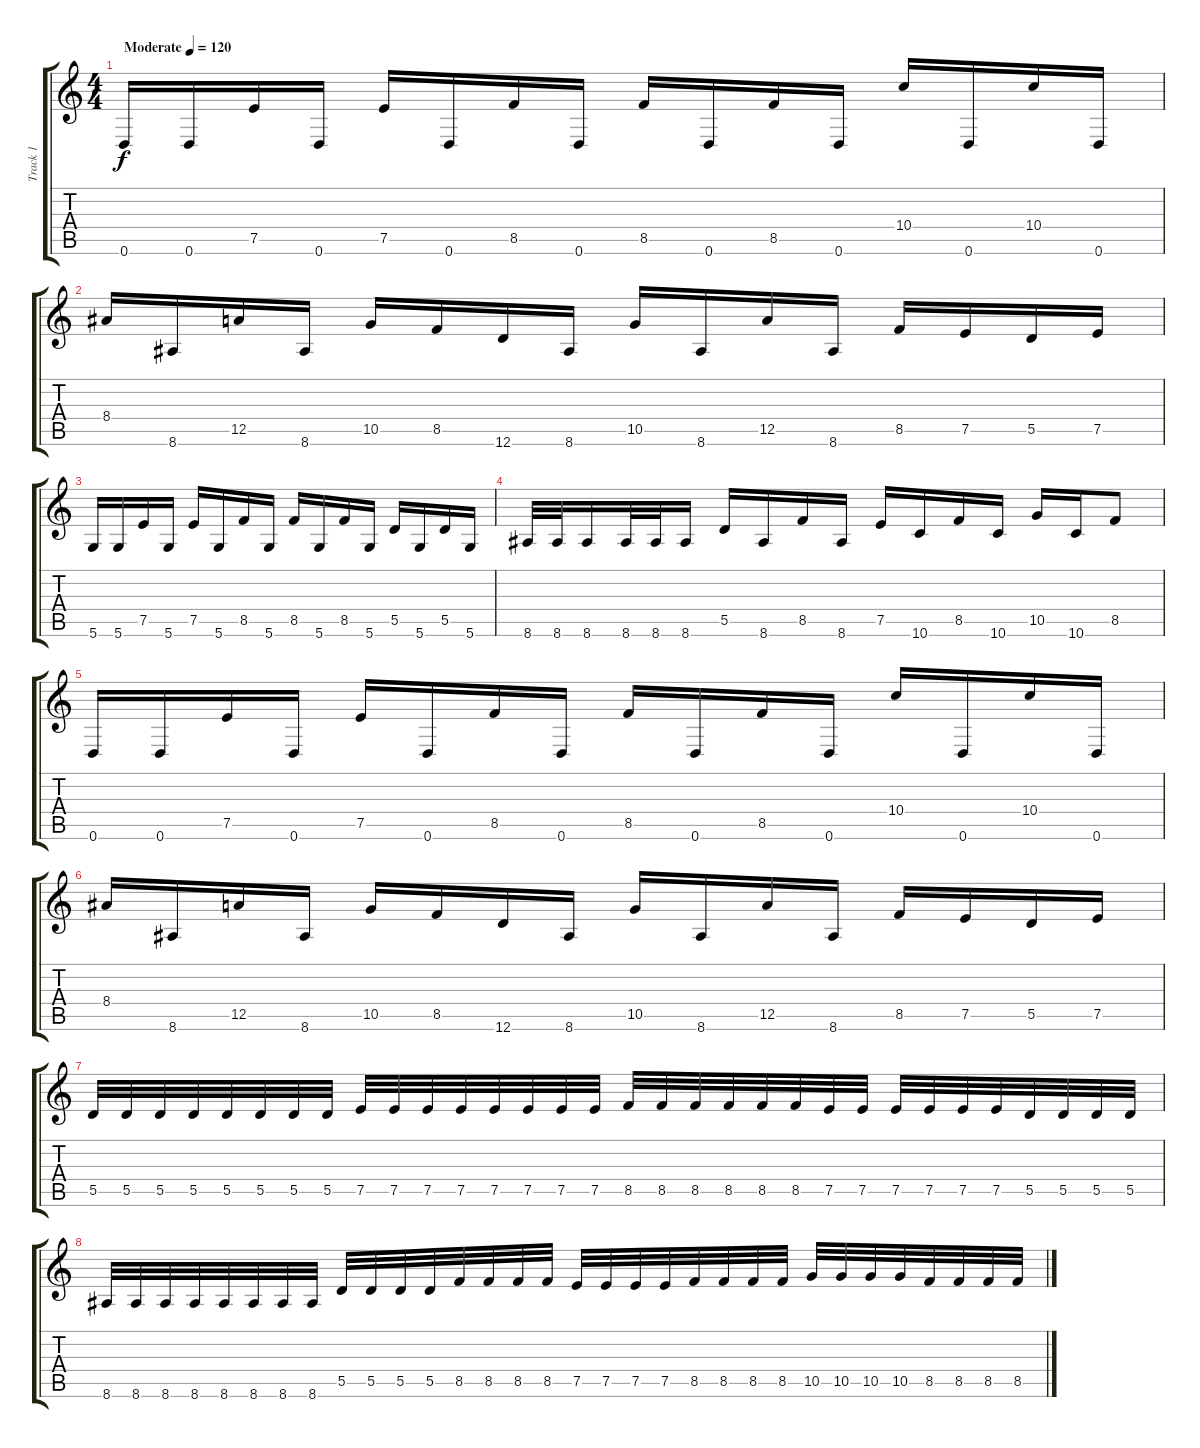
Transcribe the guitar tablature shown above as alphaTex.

\track ("Track 1" "Track 1") {instrument distortionguitar}
\staff {score tabs}
\tuning (E4 B3 G3 D3 A2 D2) {hide}
\ts (4 4)
\tempo (120 "Moderate")
\clef g2
\ks c
0.6.16{dy f instrument distortionguitar} 0.6.16 7.5.16 0.6.16 7.5.16 0.6.16 8.5.16 0.6.16 8.5.16 0.6.16 8.5.16 0.6.16 10.4.16 0.6.16 10.4.16 0.6.16 |
8.4.16 8.6.16 12.5.16 8.6.16 10.5.16 8.5.16 12.6.16 8.6.16 10.5.16 8.6.16 12.5.16 8.6.16 8.5.16 7.5.16 5.5.16 7.5.16 |
5.6.16 5.6.16 7.5.16 5.6.16 7.5.16 5.6.16 8.5.16 5.6.16 8.5.16 5.6.16 8.5.16 5.6.16 5.5.16 5.6.16 5.5.16 5.6.16 |
8.6.32 8.6.32 8.6.16 8.6.32 8.6.32 8.6.16 5.5.16 8.6.16 8.5.16 8.6.16 7.5.16 10.6.16 8.5.16 10.6.16 10.5.16 10.6.16 8.5.8 |
0.6.16 0.6.16 7.5.16 0.6.16 7.5.16 0.6.16 8.5.16 0.6.16 8.5.16 0.6.16 8.5.16 0.6.16 10.4.16 0.6.16 10.4.16 0.6.16 |
8.4.16 8.6.16 12.5.16 8.6.16 10.5.16 8.5.16 12.6.16 8.6.16 10.5.16 8.6.16 12.5.16 8.6.16 8.5.16 7.5.16 5.5.16 7.5.16 |
5.5.32 5.5.32 5.5.32 5.5.32 5.5.32 5.5.32 5.5.32 5.5.32 7.5.32 7.5.32 7.5.32 7.5.32 7.5.32 7.5.32 7.5.32 7.5.32 8.5.32 8.5.32 8.5.32 8.5.32 8.5.32 8.5.32 7.5.32 7.5.32 7.5.32 7.5.32 7.5.32 7.5.32 5.5.32 5.5.32 5.5.32 5.5.32 |
8.6.32 8.6.32 8.6.32 8.6.32 8.6.32 8.6.32 8.6.32 8.6.32 5.5.32 5.5.32 5.5.32 5.5.32 8.5.32 8.5.32 8.5.32 8.5.32 7.5.32 7.5.32 7.5.32 7.5.32 8.5.32 8.5.32 8.5.32 8.5.32 10.5.32 10.5.32 10.5.32 10.5.32 8.5.32 8.5.32 8.5.32 8.5.32
